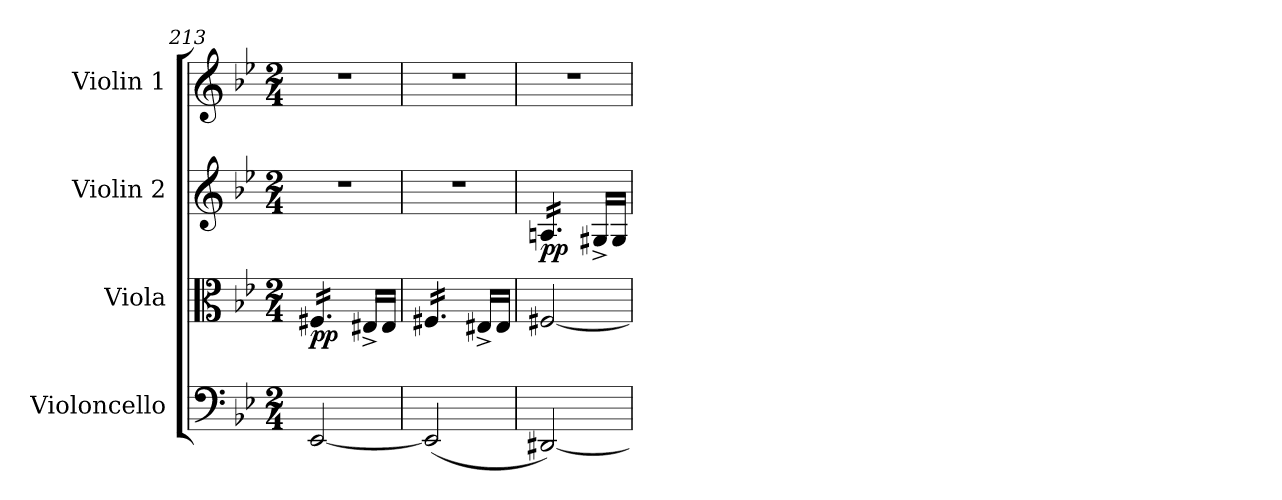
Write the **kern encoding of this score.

**kern	**kern	**dynam	**kern	**dynam	**kern
*part4	*part3	*part3	*part2	*part2	*part1
*staff4	*staff3	*staff3	*staff2	*staff2	*staff1
*I"Violoncello	*I"Viola	*	*I"Violin 2	*	*I"Violin 1
*I'Vc	*I'Vla	*	*I'Vln	*	*I'Vln
*clefF4	*clefC3	*	*clefG2	*	*clefG2
*k[b-e-]	*k[b-e-]	*	*k[b-e-]	*	*k[b-e-]
*M2/4	*M2/4	*	*M2/4	*	*M2/4
=213	=213	=213	=213	=213	=213
!	!	!LO:DY:b	!	!	!
*	*tremolo	*	*	*	*
[2EE-/	16F#X/LL	pp	2r	.	2r
.	16F#X/	.	.	.	.
.	16F#X/	.	.	.	.
.	16F#X/	.	.	.	.
.	16F#X/	.	.	.	.
.	16F#X/JJ	.	.	.	.
*	*Xtremolo	*	*	*	*
.	16E#X^/LL	.	.	.	.
.	16E#/JJ	.	.	.	.
=214	=214	=214	=214	=214	=214
*	*tremolo	*	*	*	*
(2EE-/]	16F#X/LL	.	2r	.	2r
.	16F#X/	.	.	.	.
.	16F#X/	.	.	.	.
.	16F#X/	.	.	.	.
.	16F#X/	.	.	.	.
.	16F#X/JJ	.	.	.	.
*	*Xtremolo	*	*	*	*
.	16E#X^/LL	.	.	.	.
.	16E#/JJ	.	.	.	.
=215	=215	=215	=215	=215	=215
!	!	!	!	!LO:DY:b	!
*	*	*	*tremolo	*	*
[2DD#X/)	[2F#X/	.	16An/LL	pp	2r
.	.	.	16An/	.	.
.	.	.	16An/	.	.
.	.	.	16An/	.	.
.	.	.	16An/	.	.
.	.	.	16An/JJ	.	.
*	*	*	*Xtremolo	*	*
.	.	.	16G#X^/LL	.	.
.	.	.	16G#/JJ	.	.
=	=	=	=	=	=
*-	*-	*-	*-	*-	*-
